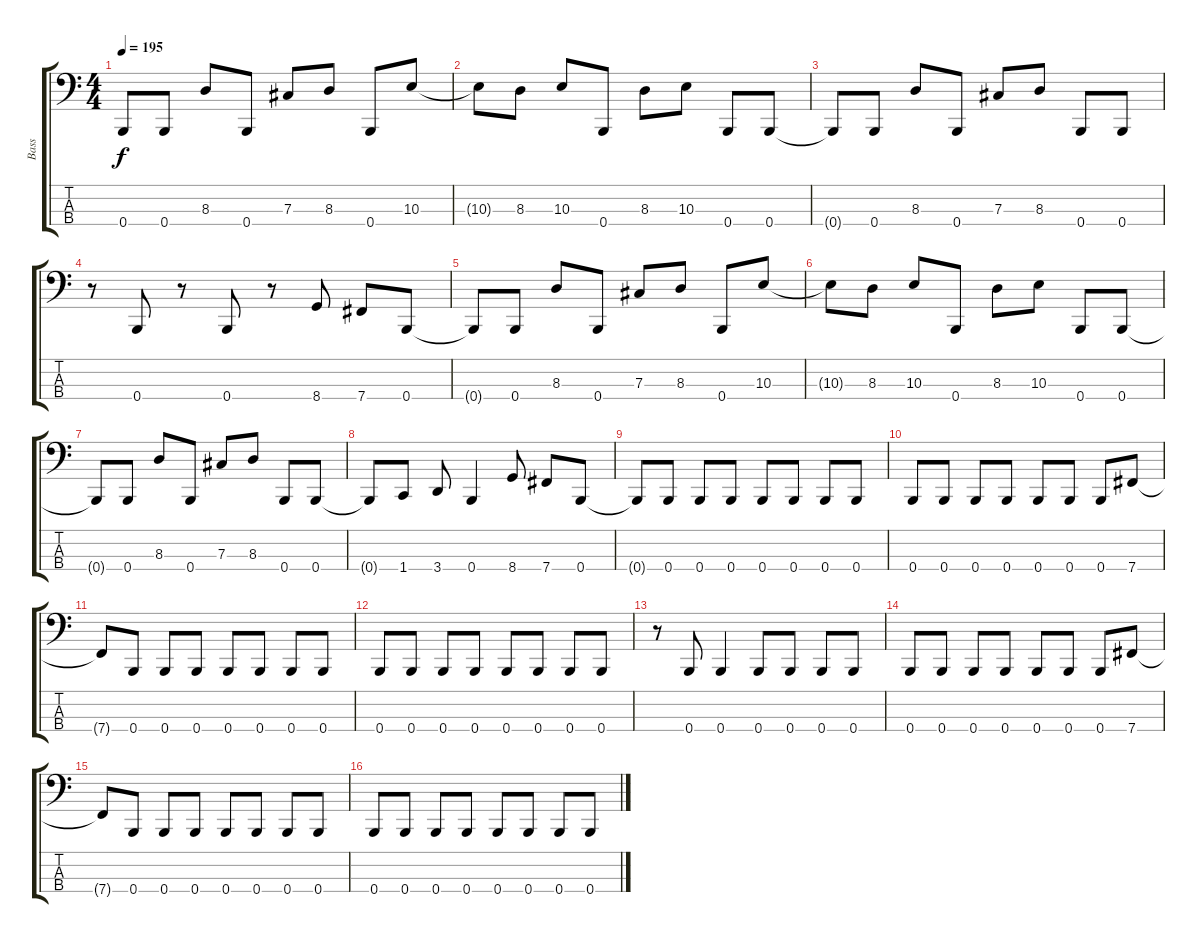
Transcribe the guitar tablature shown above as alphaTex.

\track ("Bass" "Bass") {instrument electricbasspick}
\staff {score tabs}
\tuning (E2 B1 Gb1 B0) {hide}
\ts (4 4)
\tempo 195
\clef f4
\ks c
0.4{t}.8{dy f} 0.4.8 8.3.8 0.4.8 7.3.8 8.3.8 0.4.8 10.3.8 |
10.3{t}.8 8.3.8 10.3.8 0.4.8 8.3.8 10.3.8 0.4.8 0.4.8 |
0.4{t}.8 0.4.8 8.3.8 0.4.8 7.3.8 8.3.8 0.4.8 0.4.8 |
r.8 0.4.8 r.8 0.4.8 r.8 8.4.8 7.4.8 0.4.8 |
0.4{t}.8 0.4.8 8.3.8 0.4.8 7.3.8 8.3.8 0.4.8 10.3.8 |
10.3{t}.8 8.3.8 10.3.8 0.4.8 8.3.8 10.3.8 0.4.8 0.4.8 |
0.4{t}.8 0.4.8 8.3.8 0.4.8 7.3.8 8.3.8 0.4.8 0.4.8 |
0.4{t}.8 1.4.8 3.4.8 0.4.4 8.4.8 7.4.8 0.4.8 |
0.4{t}.8 0.4.8 0.4.8 0.4.8 0.4.8 0.4.8 0.4.8 0.4.8 |
0.4.8 0.4.8 0.4.8 0.4.8 0.4.8 0.4.8 0.4.8 7.4.8 |
7.4{t}.8 0.4.8 0.4.8 0.4.8 0.4.8 0.4.8 0.4.8 0.4.8 |
0.4.8 0.4.8 0.4.8 0.4.8 0.4.8 0.4.8 0.4.8 0.4.8 |
r.8 0.4.8 0.4.4 0.4.8 0.4.8 0.4.8 0.4.8 |
0.4.8 0.4.8 0.4.8 0.4.8 0.4.8 0.4.8 0.4.8 7.4.8 |
7.4{t}.8 0.4.8 0.4.8 0.4.8 0.4.8 0.4.8 0.4.8 0.4.8 |
0.4.8 0.4.8 0.4.8 0.4.8 0.4.8 0.4.8 0.4.8 0.4.8
